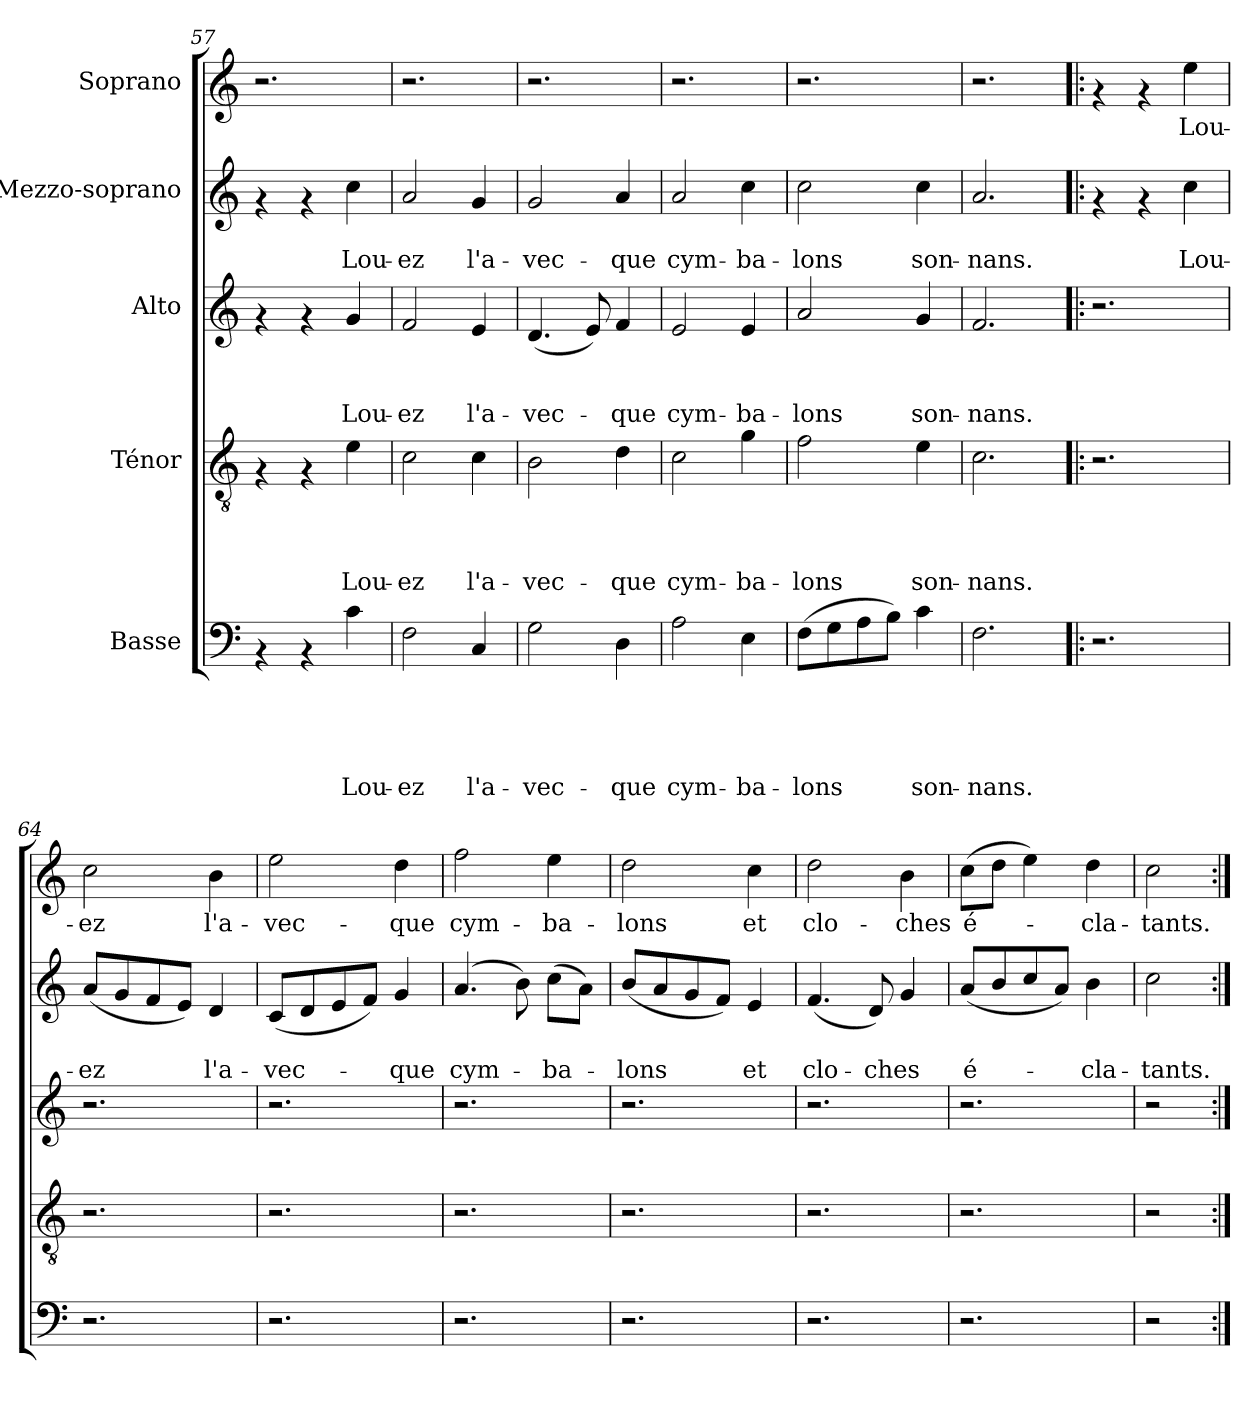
**kern	**text	**text	**text	**text	**text	**kern	**text	**text	**text	**text	**kern	**text	**text	**text	**kern	**text	**text	**kern	**text
*part5	*part5	*part5	*part5	*part5	*part5	*part4	*part4	*part4	*part4	*part4	*part3	*part3	*part3	*part3	*part2	*part2	*part2	*part1	*part1
*staff5	*staff5	*staff5	*staff5	*staff5	*staff5	*staff4	*staff4	*staff4	*staff4	*staff4	*staff3	*staff3	*staff3	*staff3	*staff2	*staff2	*staff2	*staff1	*staff1
*I"Basse	*	*	*	*	*	*I"Ténor	*	*	*	*	*I"Alto	*	*	*	*I"Mezzo-soprano	*	*	*I"Soprano	*
*clefF4	*	*	*	*	*	*clefGv2	*	*	*	*	*clefG2	*	*	*	*clefG2	*	*	*clefG2	*
*k[]	*	*	*	*	*	*k[]	*	*	*	*	*k[]	*	*	*	*k[]	*	*	*k[]	*
*C:	*	*	*	*	*	*C:	*	*	*	*	*C:	*	*	*	*C:	*	*	*C:	*
=57	=57	=57	=57	=57	=57	=57	=57	=57	=57	=57	=57	=57	=57	=57	=57	=57	=57	=57	=57
4rAA	.	.	.	.	.	4rF	.	.	.	.	4rf	.	.	.	4rf	.	.	2.r	.
4rAA	.	.	.	.	.	4rF	.	.	.	.	4rf	.	.	.	4rf	.	.	.	.
!	!	!	!	!	!LO:LY:b	!	!	!	!	!LO:LY:b	!	!	!	!LO:LY:b	!	!	!LO:LY:b	!	!
4c\	.	.	.	.	Lou-	4e\	.	.	.	Lou-	4g/	.	.	Lou-	4cc\	.	Lou-	.	.
=58	=58	=58	=58	=58	=58	=58	=58	=58	=58	=58	=58	=58	=58	=58	=58	=58	=58	=58	=58
!	!	!	!	!	!LO:LY:b	!	!	!	!	!LO:LY:b	!	!	!	!LO:LY:b	!	!	!LO:LY:b	!	!
2F\	.	.	.	.	-ez	2c\	.	.	.	-ez	2f/	.	.	-ez	2a/	.	-ez	2.r	.
!	!	!	!	!	!LO:LY:b	!	!	!	!	!LO:LY:b	!	!	!	!LO:LY:b	!	!	!LO:LY:b	!	!
4C/	.	.	.	.	l'a-	4c\	.	.	.	l'a-	4e/	.	.	l'a-	4g/	.	l'a-	.	.
=59	=59	=59	=59	=59	=59	=59	=59	=59	=59	=59	=59	=59	=59	=59	=59	=59	=59	=59	=59
!	!	!	!	!	!LO:LY:b	!	!	!	!	!LO:LY:b	!	!	!	!LO:LY:b	!	!	!LO:LY:b	!	!
2G\	.	.	.	.	-vec-	2B\	.	.	.	-vec-	(<4.d/	.	.	-vec-	2g/	.	-vec-	2.r	.
.	.	.	.	.	.	.	.	.	.	.	8e/)	.	.	.	.	.	.	.	.
!	!	!	!	!	!LO:LY:b	!	!	!	!	!LO:LY:b	!	!	!	!LO:LY:b	!	!	!LO:LY:b	!	!
4D\	.	.	.	.	-que	4d\	.	.	.	-que	4f/	.	.	-que	4a/	.	-que	.	.
=60	=60	=60	=60	=60	=60	=60	=60	=60	=60	=60	=60	=60	=60	=60	=60	=60	=60	=60	=60
!	!	!	!	!	!LO:LY:b	!	!	!	!	!LO:LY:b	!	!	!	!LO:LY:b	!	!	!LO:LY:b	!	!
2A\	.	.	.	.	cym-	2c\	.	.	.	cym-	2e/	.	.	cym-	2a/	.	cym-	2.r	.
!	!	!	!	!	!LO:LY:b	!	!	!	!	!LO:LY:b	!	!	!	!LO:LY:b	!	!	!LO:LY:b	!	!
4E\	.	.	.	.	-ba-	4g\	.	.	.	-ba-	4e/	.	.	-ba-	4cc\	.	-ba-	.	.
=61	=61	=61	=61	=61	=61	=61	=61	=61	=61	=61	=61	=61	=61	=61	=61	=61	=61	=61	=61
!	!	!	!	!	!LO:LY:b	!	!	!	!	!LO:LY:b	!	!	!	!LO:LY:b	!	!	!LO:LY:b	!	!
(>8F\L	.	.	.	.	-lons	2f\	.	.	.	-lons	2a/	.	.	-lons	2cc\	.	-lons	2.r	.
8G\	.	.	.	.	.	.	.	.	.	.	.	.	.	.	.	.	.	.	.
8A\	.	.	.	.	.	.	.	.	.	.	.	.	.	.	.	.	.	.	.
8B\J)	.	.	.	.	.	.	.	.	.	.	.	.	.	.	.	.	.	.	.
!	!	!	!	!	!LO:LY:b	!	!	!	!	!LO:LY:b	!	!	!	!LO:LY:b	!	!	!LO:LY:b	!	!
4c\	.	.	.	.	son-	4e\	.	.	.	son-	4g/	.	.	son-	4cc\	.	son-	.	.
=62	=62	=62	=62	=62	=62	=62	=62	=62	=62	=62	=62	=62	=62	=62	=62	=62	=62	=62	=62
!	!	!	!	!	!LO:LY:b	!	!	!	!	!LO:LY:b	!	!	!	!LO:LY:b	!	!	!LO:LY:b	!	!
2.F\	.	.	.	.	-nans.	2.c\	.	.	.	-nans.	2.f/	.	.	-nans.	2.a/	.	-nans.	2.r	.
!!LO:PB:g=z
=63!|:	=63!|:	=63!|:	=63!|:	=63!|:	=63!|:	=63!|:	=63!|:	=63!|:	=63!|:	=63!|:	=63!|:	=63!|:	=63!|:	=63!|:	=63!|:	=63!|:	=63!|:	=63!|:	=63!|:
2.r	.	.	.	.	.	2.r	.	.	.	.	2.r	.	.	.	4rf	.	.	4rf	.
.	.	.	.	.	.	.	.	.	.	.	.	.	.	.	4rf	.	.	4rf	.
!	!	!	!	!	!	!	!	!	!	!	!	!	!	!	!	!	!LO:LY:b	!	!LO:LY:b
.	.	.	.	.	.	.	.	.	.	.	.	.	.	.	4cc\	.	Lou-	4ee\	Lou-
=64	=64	=64	=64	=64	=64	=64	=64	=64	=64	=64	=64	=64	=64	=64	=64	=64	=64	=64	=64
!	!	!	!	!	!	!	!	!	!	!	!	!	!	!	!	!	!LO:LY:b	!	!LO:LY:b
2.r	.	.	.	.	.	2.r	.	.	.	.	2.r	.	.	.	(<8a/L	.	-ez	2cc\	-ez
.	.	.	.	.	.	.	.	.	.	.	.	.	.	.	8g/	.	.	.	.
.	.	.	.	.	.	.	.	.	.	.	.	.	.	.	8f/	.	.	.	.
.	.	.	.	.	.	.	.	.	.	.	.	.	.	.	8e/J)	.	.	.	.
!	!	!	!	!	!	!	!	!	!	!	!	!	!	!	!	!	!LO:LY:b	!	!LO:LY:b
.	.	.	.	.	.	.	.	.	.	.	.	.	.	.	4d/	.	l'a-	4b\	l'a-
=65	=65	=65	=65	=65	=65	=65	=65	=65	=65	=65	=65	=65	=65	=65	=65	=65	=65	=65	=65
!	!	!	!	!	!	!	!	!	!	!	!	!	!	!	!	!	!LO:LY:b	!	!LO:LY:b
2.r	.	.	.	.	.	2.r	.	.	.	.	2.r	.	.	.	(<8c/L	.	-vec-	2ee\	-vec-
.	.	.	.	.	.	.	.	.	.	.	.	.	.	.	8d/	.	.	.	.
.	.	.	.	.	.	.	.	.	.	.	.	.	.	.	8e/	.	.	.	.
.	.	.	.	.	.	.	.	.	.	.	.	.	.	.	8f/J)	.	.	.	.
!	!	!	!	!	!	!	!	!	!	!	!	!	!	!	!	!	!LO:LY:b	!	!LO:LY:b
.	.	.	.	.	.	.	.	.	.	.	.	.	.	.	4g/	.	-que	4dd\	-que
=66	=66	=66	=66	=66	=66	=66	=66	=66	=66	=66	=66	=66	=66	=66	=66	=66	=66	=66	=66
!	!	!	!	!	!	!	!	!	!	!	!	!	!	!	!	!	!LO:LY:b	!	!LO:LY:b
2.r	.	.	.	.	.	2.r	.	.	.	.	2.r	.	.	.	(<4.a/	.	cym-	2ff\	cym-
.	.	.	.	.	.	.	.	.	.	.	.	.	.	.	8b\)	.	.	.	.
!	!	!	!	!	!	!	!	!	!	!	!	!	!	!	!	!	!LO:LY:b	!	!LO:LY:b
.	.	.	.	.	.	.	.	.	.	.	.	.	.	.	(>8cc\L	.	-ba-	4ee\	-ba-
.	.	.	.	.	.	.	.	.	.	.	.	.	.	.	8a\J)	.	.	.	.
=67	=67	=67	=67	=67	=67	=67	=67	=67	=67	=67	=67	=67	=67	=67	=67	=67	=67	=67	=67
!	!	!	!	!	!	!	!	!	!	!	!	!	!	!	!	!	!LO:LY:b	!	!LO:LY:b
2.r	.	.	.	.	.	2.r	.	.	.	.	2.r	.	.	.	(<8b/L	.	-lons	2dd\	-lons
.	.	.	.	.	.	.	.	.	.	.	.	.	.	.	8a/	.	.	.	.
.	.	.	.	.	.	.	.	.	.	.	.	.	.	.	8g/	.	.	.	.
.	.	.	.	.	.	.	.	.	.	.	.	.	.	.	8f/J)	.	.	.	.
!	!	!	!	!	!	!	!	!	!	!	!	!	!	!	!	!	!LO:LY:b	!	!LO:LY:b
.	.	.	.	.	.	.	.	.	.	.	.	.	.	.	4e/	.	et	4cc\	et
=68	=68	=68	=68	=68	=68	=68	=68	=68	=68	=68	=68	=68	=68	=68	=68	=68	=68	=68	=68
!	!	!	!	!	!	!	!	!	!	!	!	!	!	!	!	!	!LO:LY:b	!	!LO:LY:b
2.r	.	.	.	.	.	2.r	.	.	.	.	2.r	.	.	.	(<4.f/	.	clo-	2dd\	clo-
!	!	!	!	!	!	!	!	!	!	!	!	!	!	!	!	!	!LO:LY:b	!	!
.	.	.	.	.	.	.	.	.	.	.	.	.	.	.	8d/)	.	-ches	.	.
!	!	!	!	!	!	!	!	!	!	!	!	!	!	!	!	!	!	!	!LO:LY:b
.	.	.	.	.	.	.	.	.	.	.	.	.	.	.	4g/	.	.	4b\	-ches
=69	=69	=69	=69	=69	=69	=69	=69	=69	=69	=69	=69	=69	=69	=69	=69	=69	=69	=69	=69
!	!	!	!	!	!	!	!	!	!	!	!	!	!	!	!	!	!LO:LY:b	!	!LO:LY:b
2.r	.	.	.	.	.	2.r	.	.	.	.	2.r	.	.	.	(>8a/L	.	é-	(>8cc\L	é-
.	.	.	.	.	.	.	.	.	.	.	.	.	.	.	8b/	.	.	8dd\J	.
.	.	.	.	.	.	.	.	.	.	.	.	.	.	.	8cc/	.	.	4ee\)	.
.	.	.	.	.	.	.	.	.	.	.	.	.	.	.	8a/J)	.	.	.	.
!	!	!	!	!	!	!	!	!	!	!	!	!	!	!	!	!	!LO:LY:b	!	!LO:LY:b
.	.	.	.	.	.	.	.	.	.	.	.	.	.	.	4b\	.	-cla-	4dd\	-cla-
=70	=70	=70	=70	=70	=70	=70	=70	=70	=70	=70	=70	=70	=70	=70	=70	=70	=70	=70	=70
!	!	!	!	!	!	!	!	!	!	!	!	!	!	!	!	!	!LO:LY:b	!	!LO:LY:b
2r	.	.	.	.	.	2r	.	.	.	.	2r	.	.	.	2cc\	.	-tants.	2cc\	-tants.
=:|!	=:|!	=:|!	=:|!	=:|!	=:|!	=:|!	=:|!	=:|!	=:|!	=:|!	=:|!	=:|!	=:|!	=:|!	=:|!	=:|!	=:|!	=:|!	=:|!
*-	*-	*-	*-	*-	*-	*-	*-	*-	*-	*-	*-	*-	*-	*-	*-	*-	*-	*-	*-
